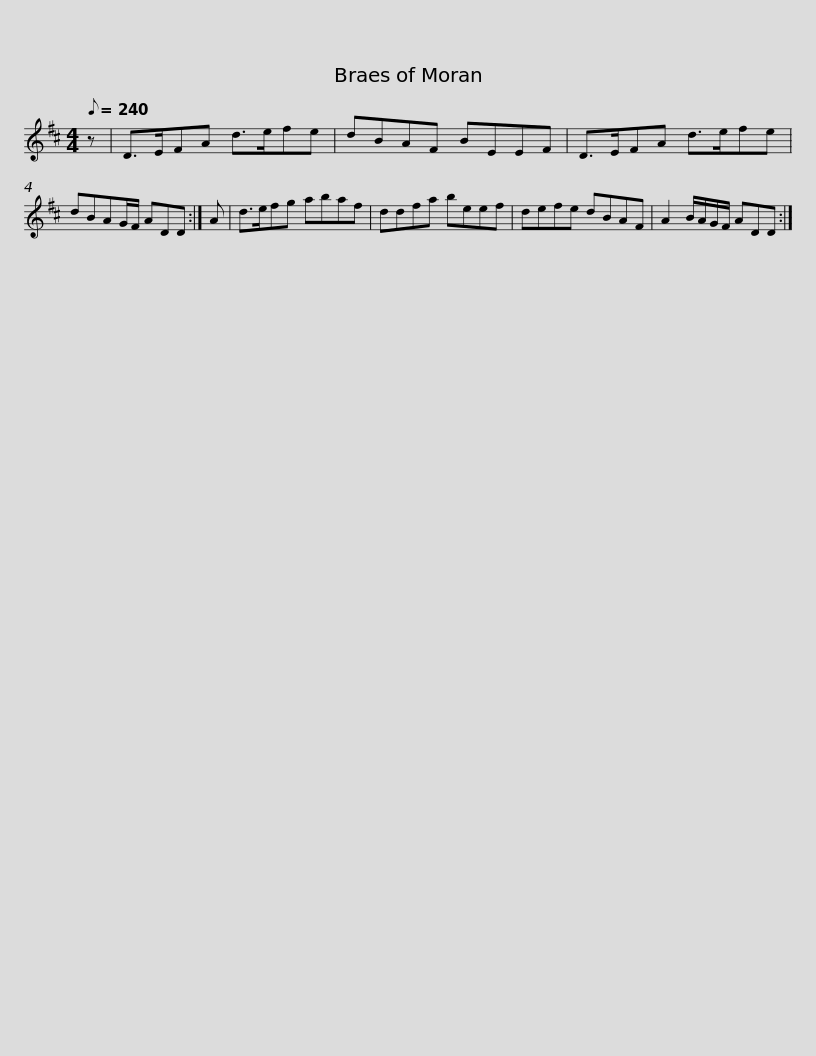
X:1
L:1/8
Q:1/8=240
M:4/4
I:linebreak $
K:D
V:1 treble
V:1
 z | D>EFA d>efe | dBAF BEEF | D>EFA d>efe | dBAG/F/ ADD :| %5
 A |$ d>efg abaf | ddfa beef | defe dBAF | A2 B/A/G/F/ ADD :| %10
